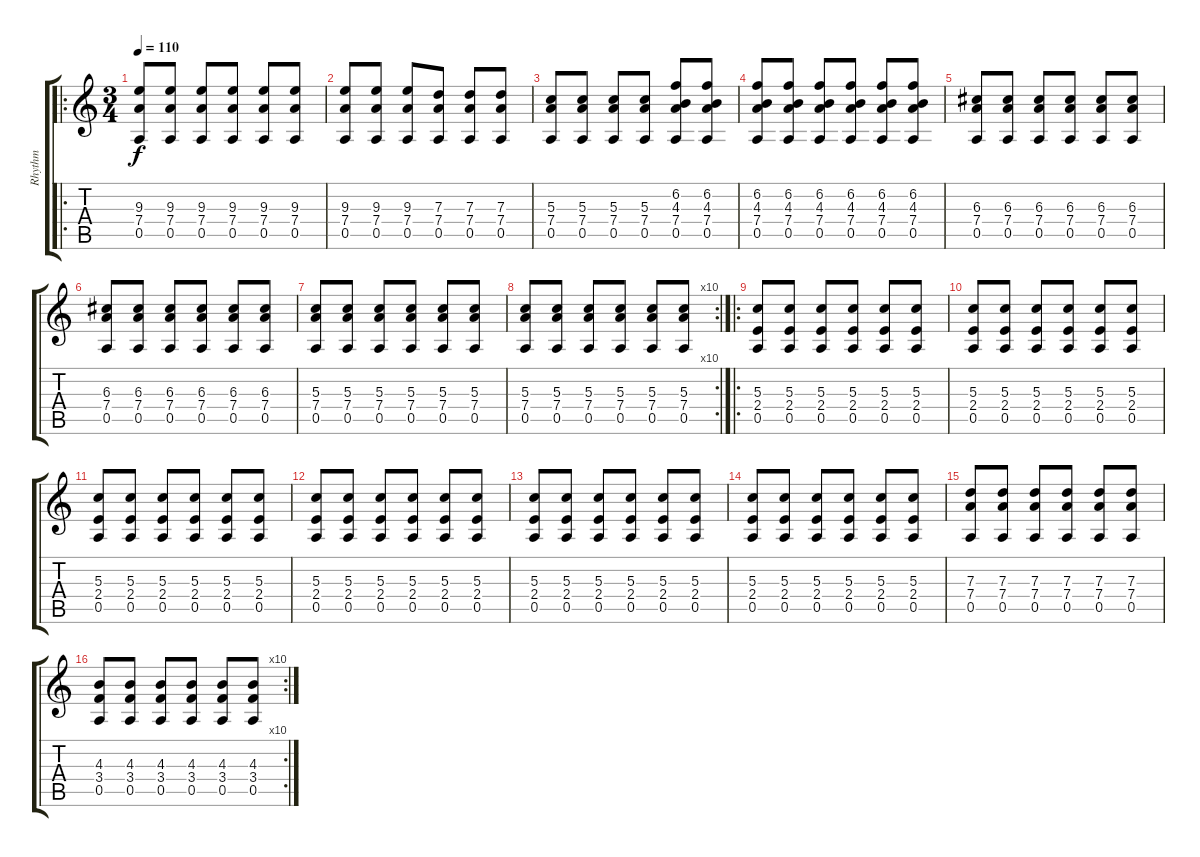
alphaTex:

\track ("Rhythm" "Rhythm") {instrument distortionguitar}
\staff {score tabs}
\tuning (E4 B3 G3 D3 A2 E2) {hide}
\ro
\ts (3 4)
\tempo 110
\clef g2
\ks c
(9.3 7.4 0.5).8{dy f} (9.3 7.4 0.5).8 (9.3 7.4 0.5).8 (9.3 7.4 0.5).8 (9.3 7.4 0.5).8 (9.3 7.4 0.5).8 |
(9.3 7.4 0.5).8 (9.3 7.4 0.5).8 (9.3 7.4 0.5).8 (7.3 7.4 0.5).8 (7.3 7.4 0.5).8 (7.3 7.4 0.5).8 |
(5.3 7.4 0.5).8 (5.3 7.4 0.5).8 (5.3 7.4 0.5).8 (5.3 7.4 0.5).8 (6.2 4.3 7.4 0.5).8 (6.2 4.3 7.4 0.5).8 |
(6.2 4.3 7.4 0.5).8 (6.2 4.3 7.4 0.5).8 (6.2 4.3 7.4 0.5).8 (6.2 4.3 7.4 0.5).8 (6.2 4.3 7.4 0.5).8 (6.2 4.3 7.4 0.5).8 |
(6.3 7.4 0.5).8 (6.3 7.4 0.5).8 (6.3 7.4 0.5).8 (6.3 7.4 0.5).8 (6.3 7.4 0.5).8 (6.3 7.4 0.5).8 |
(6.3 7.4 0.5).8 (6.3 7.4 0.5).8 (6.3 7.4 0.5).8 (6.3 7.4 0.5).8 (6.3 7.4 0.5).8 (6.3 7.4 0.5).8 |
(5.3 7.4 0.5).8 (5.3 7.4 0.5).8 (5.3 7.4 0.5).8 (5.3 7.4 0.5).8 (5.3 7.4 0.5).8 (5.3 7.4 0.5).8 |
\rc 10
(5.3 7.4 0.5).8 (5.3 7.4 0.5).8 (5.3 7.4 0.5).8 (5.3 7.4 0.5).8 (5.3 7.4 0.5).8 (5.3 7.4 0.5).8 |
\ro
(5.3 2.4 0.5).8 (5.3 2.4 0.5).8 (5.3 2.4 0.5).8 (5.3 2.4 0.5).8 (5.3 2.4 0.5).8 (5.3 2.4 0.5).8 |
(5.3 2.4 0.5).8 (5.3 2.4 0.5).8 (5.3 2.4 0.5).8 (5.3 2.4 0.5).8 (5.3 2.4 0.5).8 (5.3 2.4 0.5).8 |
(5.3 2.4 0.5).8 (5.3 2.4 0.5).8 (5.3 2.4 0.5).8 (5.3 2.4 0.5).8 (5.3 2.4 0.5).8 (5.3 2.4 0.5).8 |
(5.3 2.4 0.5).8 (5.3 2.4 0.5).8 (5.3 2.4 0.5).8 (5.3 2.4 0.5).8 (5.3 2.4 0.5).8 (5.3 2.4 0.5).8 |
(5.3 2.4 0.5).8 (5.3 2.4 0.5).8 (5.3 2.4 0.5).8 (5.3 2.4 0.5).8 (5.3 2.4 0.5).8 (5.3 2.4 0.5).8 |
(5.3 2.4 0.5).8 (5.3 2.4 0.5).8 (5.3 2.4 0.5).8 (5.3 2.4 0.5).8 (5.3 2.4 0.5).8 (5.3 2.4 0.5).8 |
(7.3 7.4 0.5).8 (7.3 7.4 0.5).8 (7.3 7.4 0.5).8 (7.3 7.4 0.5).8 (7.3 7.4 0.5).8 (7.3 7.4 0.5).8 |
\rc 10
(4.3 3.4 0.5).8 (4.3 3.4 0.5).8 (4.3 3.4 0.5).8 (4.3 3.4 0.5).8 (4.3 3.4 0.5).8 (4.3 3.4 0.5).8
